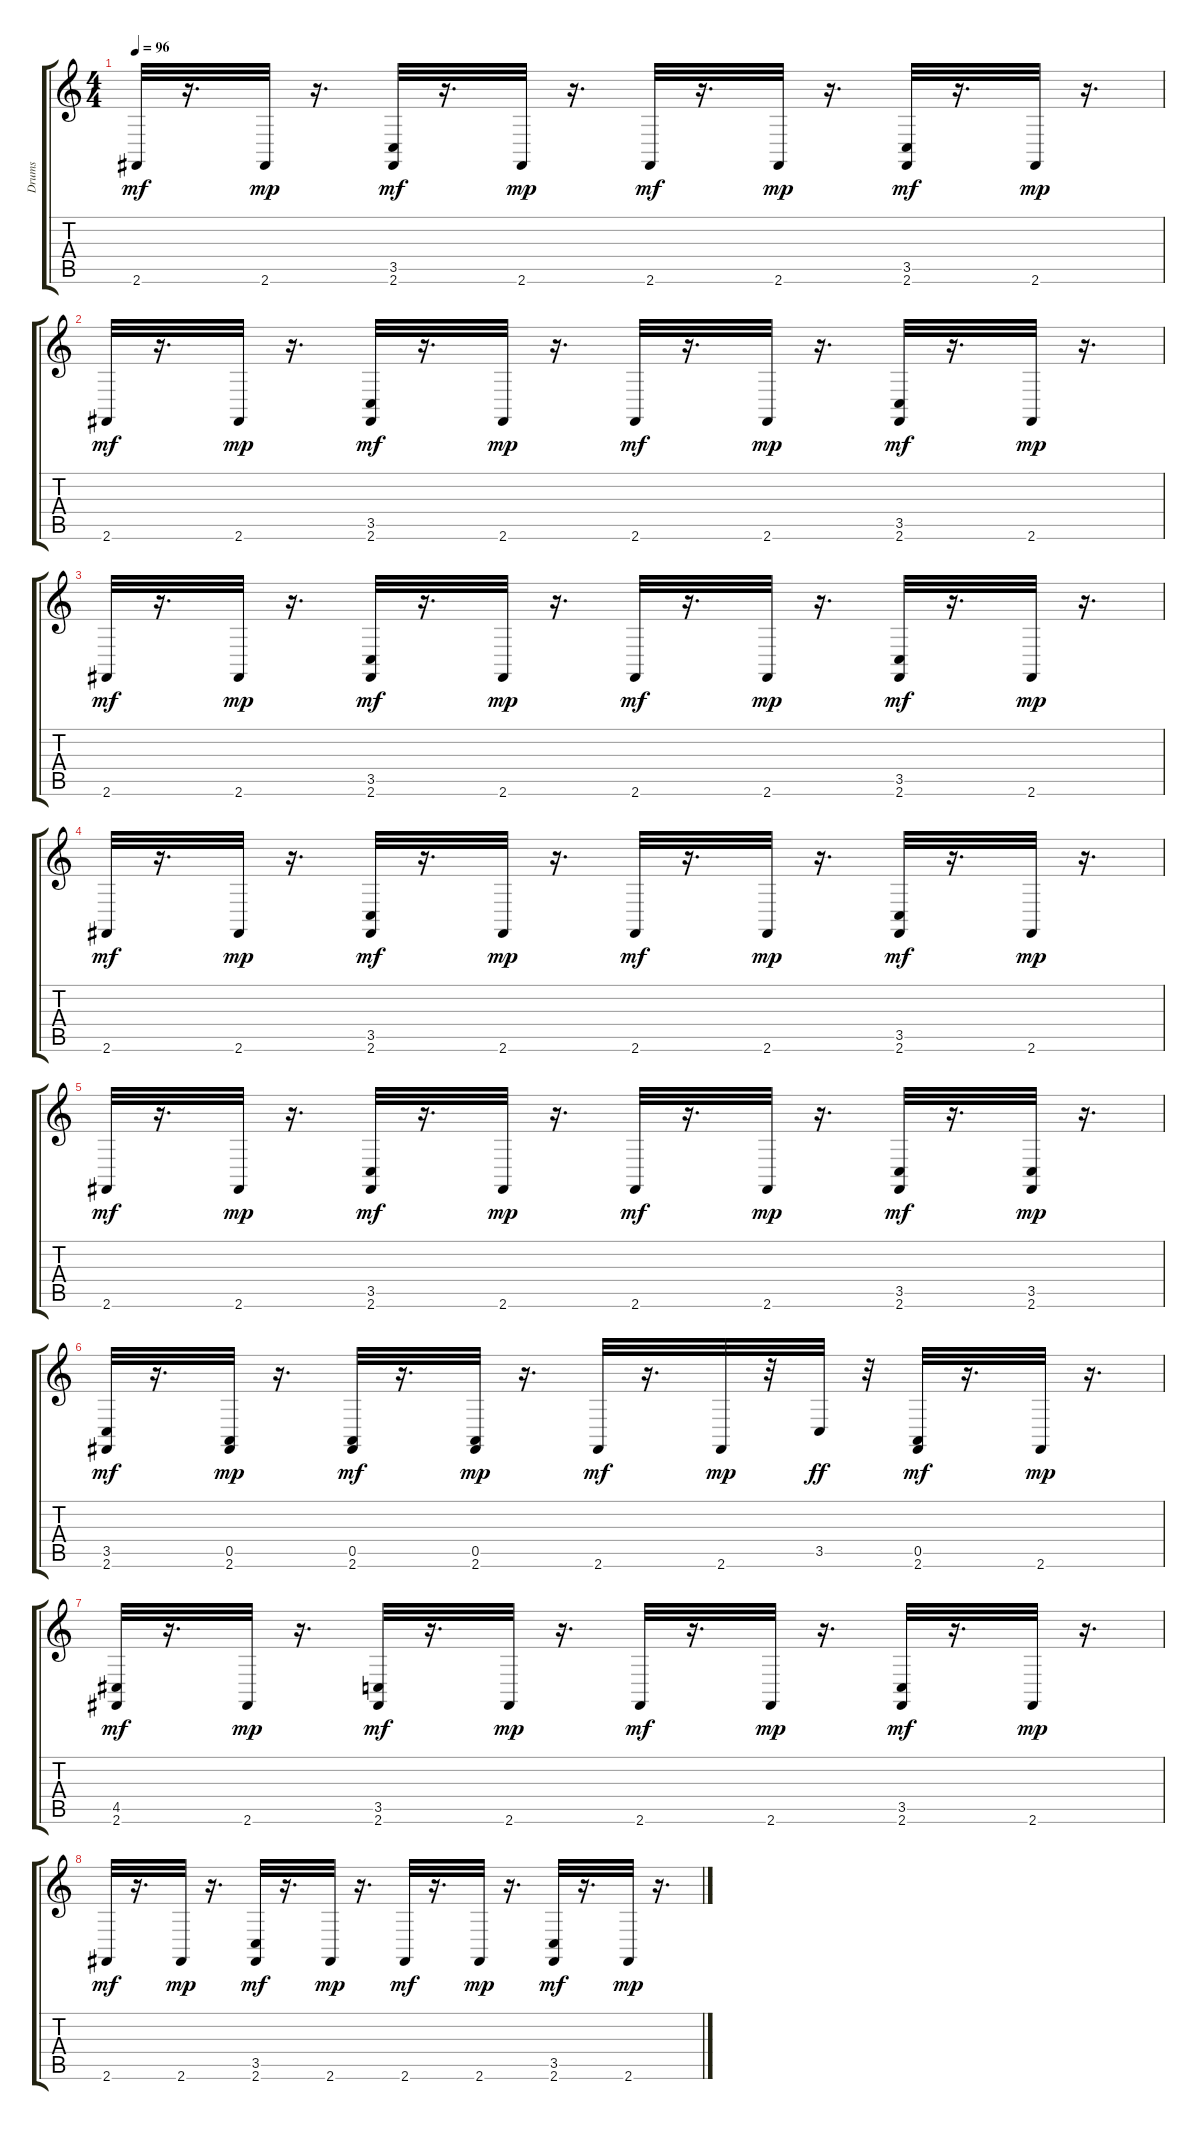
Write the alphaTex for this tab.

\track ("Drums" "Drums") {instrument synthdrum}
\staff {score tabs}
\tuning (E4 B3 G3 D3 A2 E2) {hide}
\ts (4 4)
\tempo 96
\clef g2
\ks c
2.6.32{dy mf} r.16{d} 2.6.32{dy mp} r.16{d} (3.5 2.6).32{dy mf} r.16{d} 2.6.32{dy mp} r.16{d} 2.6.32{dy mf} r.16{d} 2.6.32{dy mp} r.16{d} (3.5 2.6).32{dy mf} r.16{d} 2.6.32{dy mp} r.16{d} |
2.6.32{dy mf} r.16{d} 2.6.32{dy mp} r.16{d} (3.5 2.6).32{dy mf} r.16{d} 2.6.32{dy mp} r.16{d} 2.6.32{dy mf} r.16{d} 2.6.32{dy mp} r.16{d} (3.5 2.6).32{dy mf} r.16{d} 2.6.32{dy mp} r.16{d} |
2.6.32{dy mf} r.16{d} 2.6.32{dy mp} r.16{d} (3.5 2.6).32{dy mf} r.16{d} 2.6.32{dy mp} r.16{d} 2.6.32{dy mf} r.16{d} 2.6.32{dy mp} r.16{d} (3.5 2.6).32{dy mf} r.16{d} 2.6.32{dy mp} r.16{d} |
2.6.32{dy mf} r.16{d} 2.6.32{dy mp} r.16{d} (3.5 2.6).32{dy mf} r.16{d} 2.6.32{dy mp} r.16{d} 2.6.32{dy mf} r.16{d} 2.6.32{dy mp} r.16{d} (3.5 2.6).32{dy mf} r.16{d} 2.6.32{dy mp} r.16{d} |
2.6.32{dy mf} r.16{d} 2.6.32{dy mp} r.16{d} (3.5 2.6).32{dy mf} r.16{d} 2.6.32{dy mp} r.16{d} 2.6.32{dy mf} r.16{d} 2.6.32{dy mp} r.16{d} (3.5 2.6).32{dy mf} r.16{d} (3.5 2.6).32{dy mp} r.16{d} |
(3.5 2.6).32{dy mf} r.16{d} (0.5 2.6).32{dy mp} r.16{d} (0.5 2.6).32{dy mf} r.16{d} (0.5 2.6).32{dy mp} r.16{d} 2.6.32{dy mf} r.16{d} 2.6.32{dy mp} r.32 3.5.32{dy ff} r.32 (0.5 2.6).32{dy mf} r.16{d} 2.6.32{dy mp} r.16{d} |
(4.5 2.6).32{dy mf} r.16{d} 2.6.32{dy mp} r.16{d} (3.5 2.6).32{dy mf} r.16{d} 2.6.32{dy mp} r.16{d} 2.6.32{dy mf} r.16{d} 2.6.32{dy mp} r.16{d} (3.5 2.6).32{dy mf} r.16{d} 2.6.32{dy mp} r.16{d} |
2.6.32{dy mf} r.16{d} 2.6.32{dy mp} r.16{d} (3.5 2.6).32{dy mf} r.16{d} 2.6.32{dy mp} r.16{d} 2.6.32{dy mf} r.16{d} 2.6.32{dy mp} r.16{d} (3.5 2.6).32{dy mf} r.16{d} 2.6.32{dy mp} r.16{d}
